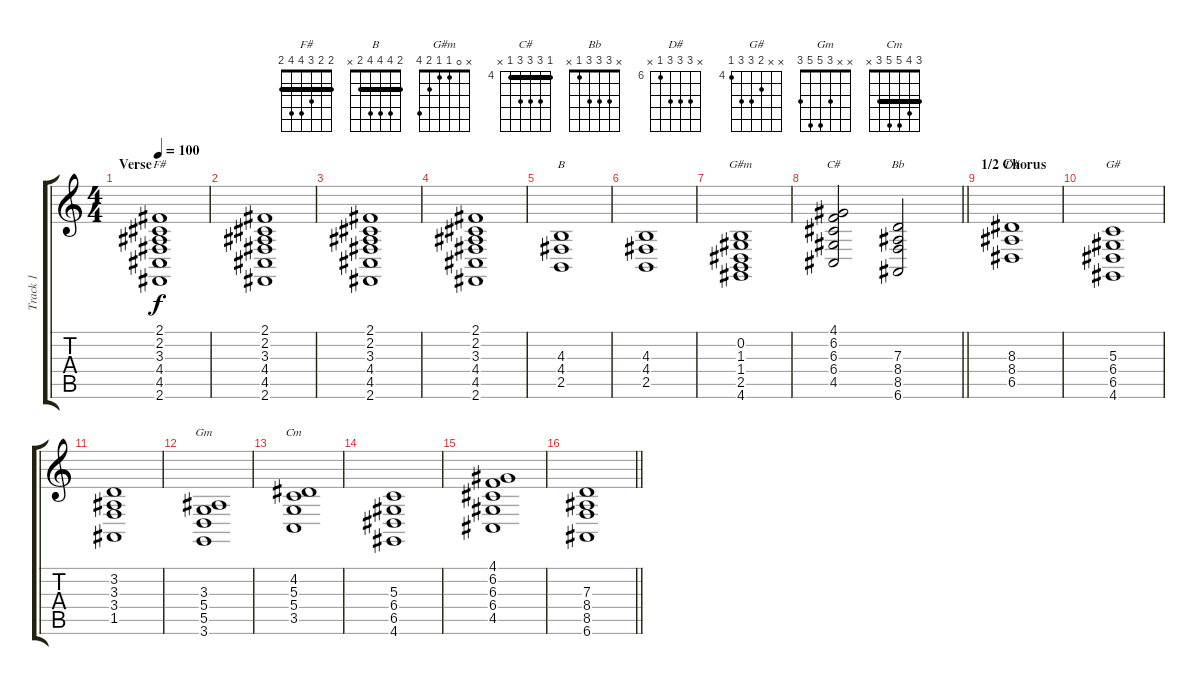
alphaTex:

\track ("Track 1" "Track 1") {instrument cello}
\staff {score tabs}
\tuning (E4 B3 G3 D3 A2 E2) {hide}
\chord ("F#" 2 2 3 4 4 2) {barre 2}
\chord ("B" 2 4 4 4 2 x) {barre 2}
\chord ("G#m" x 0 1 1 2 4)
\chord ("C#" 4 6 6 6 4 x) {firstfret 4 barre 4}
\chord ("Bb" x 3 3 3 1 x)
\chord ("D#" x 8 8 8 6 x) {firstfret 6}
\chord ("G#" x x 5 6 6 4) {firstfret 4}
\chord ("Gm" x x 3 5 5 3)
\chord ("Cm" 3 4 5 5 3 x) {barre 3}
\ts (4 4)
\section ("" "Verse")
\tempo 100
\clef g2
\ks c
(2.1 2.2 3.3 4.4 4.5 2.6).1{ch "F#" dy f} |
(2.1 2.2 3.3 4.4 4.5 2.6).1 |
(2.1 2.2 3.3 4.4 4.5 2.6).1 |
(2.1 2.2 3.3 4.4 4.5 2.6).1 |
(4.3 4.4 2.5).1{ch "B"} |
(4.3 4.4 2.5).1 |
(0.2 1.3 1.4 2.5 4.6).1{ch "G#m"} |
\barLineRight lightlight
(4.1 6.2 6.3 6.4 4.5).2{ch "C#"} (7.3 8.4 8.5 6.6).2{ch "Bb"} |
\section ("" "1/2 Chorus")
(8.3 8.4 6.5).1{ch "D#"} |
(5.3 6.4 6.5 4.6).1{ch "G#"} |
(3.2 3.3 3.4 1.5).1 |
(3.3 5.4 5.5 3.6).1{ch "Gm"} |
(4.2 5.3 5.4 3.5).1{ch "Cm"} |
(5.3 6.4 6.5 4.6).1 |
(4.1 6.2 6.3 6.4 4.5).1 |
\barLineRight lightlight
(7.3 8.4 8.5 6.6).1
